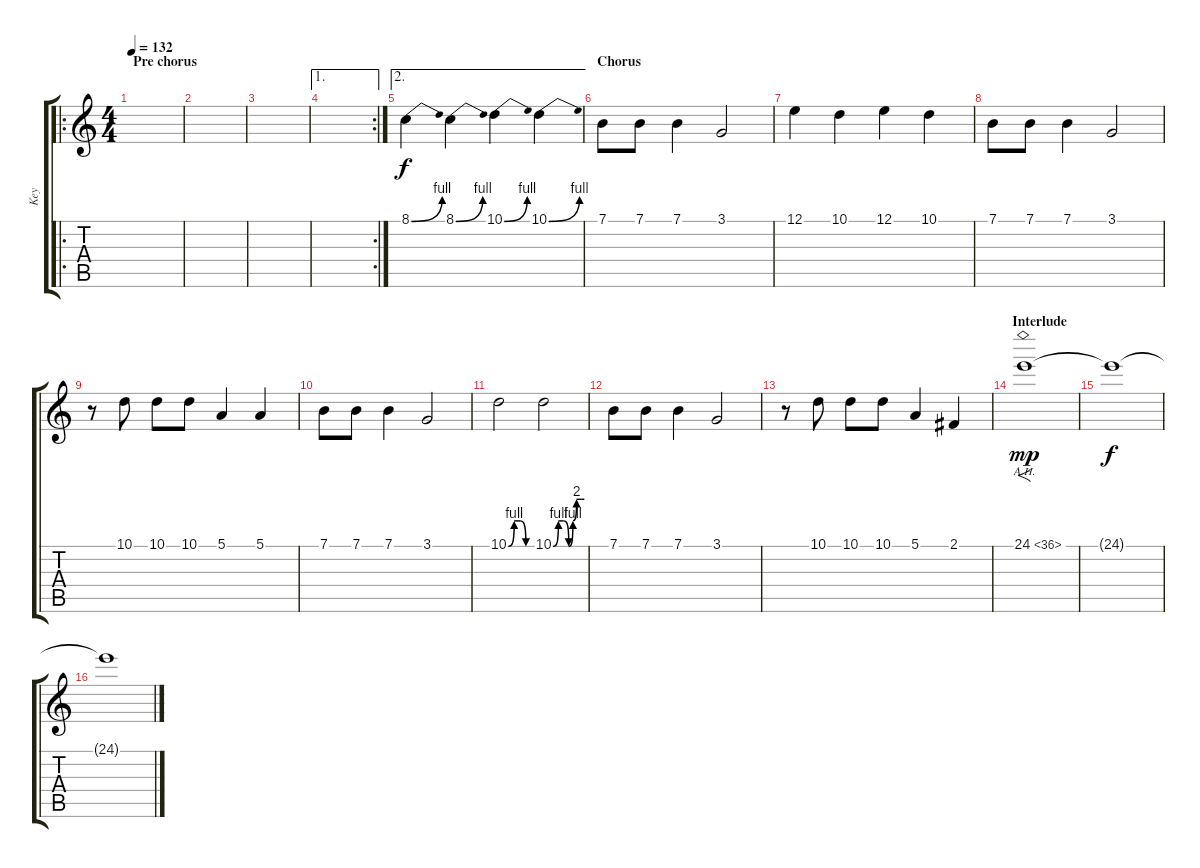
\track ("Key" "Key") {instrument lead2sawtooth}
\staff {score tabs}
\tuning (E4 B3 G3 D3 A2 E2) {hide}
\ro
\ts (4 4)
\section ("" "Pre chorus")
\tempo 132
\clef g2
\ks c
|
|
|
\ae 1
\rc 2
|
\ae 2
8.1{be (bend 0 0 60 4)}.4{volume 11 instrument lead2sawtooth} 8.1{be (bend 0 0 60 4)}.4 10.1{be (bend 0 0 60 4)}.4 10.1{be (bend 0 0 60 4)}.4 |
\section ("" "Chorus")
7.1.8 7.1.8 7.1.4 3.1.2 |
12.1.4 10.1.4 12.1.4 10.1.4 |
7.1.8 7.1.8 7.1.4 3.1.2 |
r.8 10.1.8 10.1.8 10.1.8 5.1.4 5.1.4 |
7.1.8 7.1.8 7.1.4 3.1.2 |
10.1{be (custom 0 0 15 4 30 4 45 0 60 0)}.2 10.1{be (custom 0 0 10 4 20 4 30 0 38 4 45 8 55 8 60 8)}.2 |
7.1.8 7.1.8 7.1.4 3.1.2 |
r.8 10.1.8 10.1.8 10.1.8 5.1.4 2.1.4 |
\section ("" "Interlude")
24.1{ah 12}.1{f dy mp} |
24.1{t}.1{dy f} |
24.1{t}.1
